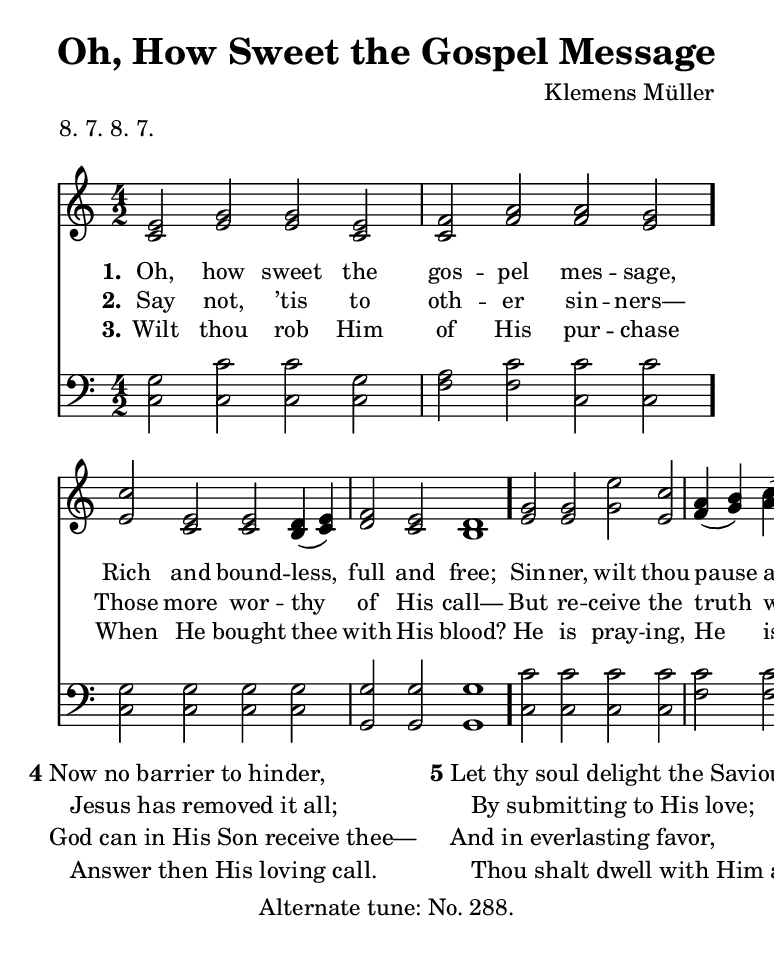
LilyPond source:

\include "common/global.ily"
\paper {
  \include "common/paper.ily"
  ragged-bottom = ##t
  system-count = 2
system-system-spacing.padding = 3
system-system-spacing.basic-distance = 3

}

\header{
  %gospel
  hymnnumber = "97"
  title = "Oh, How Sweet the Gospel Message" % not found at hymnary.org
  tunename = "Halle" % see https://hymnary.org/tune/halle_mueller
  meter = "8. 7. 8. 7."
  poet = ""
  composer = "Klemens Müller" % see https://hymnary.org/tune/halle_mueller
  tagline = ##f
}

% for fermata in MIDI
ta = { \tempo 2=80 }
tb = { \tempo 2=40 }

patternAA = { c2 }
patternAB = { c2 c2 c2 c2 | c4( c4) c4( c4) c2 c2 }

patternBA = { c2 c2 c2 c4( c4) | c2 c2 c1 }
patternBB = { c2 c2 c2 c2 | c2 c2 c1 }

global = {
  \include "common/overrides.ily"
  \override Staff.TimeSignature.style = #'numbered
  \time 4/2
  \override Score.MetronomeMark.transparent = ##t % hide all fermata changes too
  \ta
  \key c \major
  \autoBeamOff
}

notesSoprano = {
\global
\relative c' {

  \changePitch \patternAA { e g g e | f a a g }
  \changePitch \patternBA { c e, e d e | f e d }
  \changePitch \patternAB { g g e' c | a b c a a g }
  \changePitch \patternBB { g b c d | e d c }

  \bar "|."

}
}

notesAlto = {
\global
\relative e' {

  \changePitch \patternAA { c e e c | c f f e }
  \changePitch \patternBA { e c c b c | d c b }
  \changePitch \patternAB { e e g e | f g a f f e }
  \changePitch \patternBB { e f g a | g f e }

}
}

notesTenor = {
\global
\relative a {

  \changePitch \patternAA { g c c g | a c c c }
  \changePitch \patternBB { g g g g | g g g }
  \changePitch \patternAA { c c c c | c c c c }
  \changePitch \patternBB { g g g c | c b g }

}
}

notesBass = {
\global
\relative f {

  \changePitch \patternAA { c c c c | f f c c }
  \changePitch \patternBB { c c c c | g g g }
  \changePitch \patternAA { c c c c | f f c c }
  \changePitch \patternBB { c d e f | g g c, }

}
}

wordsA = \lyricmode {
\set stanza = "1."

Oh, how sweet the gos -- pel mes -- sage, \bar "."
Rich and bound -- less, full and free; \bar "." \eogbreak
Sin -- ner, wilt thou pause and lis -- ten? \bar "."
Je -- sus died, and died for thee. \bar "." \eogbreak

}

wordsB = \lyricmode {
\set stanza = "2."

Say not, ’tis to oth -- er sin -- ners—
Those more wor -- thy of His call—
But re -- ceive the truth with glad -- ness,
Je -- sus died, and died for all.

}

wordsC = \lyricmode {
\set stanza = "3."

Wilt thou rob Him of His pur -- chase
When He bought thee with His blood?
He is pray -- ing, He is plead -- ing,
Be ye rec -- on -- ciled to God.

}

wordsD = \markuplist {

\line { Now no barrier to hinder, }
\line { { \hspace #2 } Jesus has removed it all; }
\line { God can in His Son receive thee—}
\line { { \hspace #2 } Answer then His loving call. }

}

wordsE = \markuplist {

\line { Let thy soul delight the Saviour }
\line { { \hspace #2 } By submitting to His love; }
\line { And in everlasting favor, }
\line { { \hspace #2 } Thou shalt dwell with Him above. }

}

\score {
  \context ChoirStaff <<
    \context Staff = upper <<
      \set Staff.autoBeaming = ##f
      \set ChoirStaff.systemStartDelimiter = #'SystemStartBar
      \set ChoirStaff.printPartCombineTexts = ##f
      \partcombine #'(2 . 11) \notesSoprano \notesAlto
      \context NullVoice = sopranos { \voiceOne << \notesSoprano >> }
      \context Lyrics = one   \lyricsto sopranos \wordsA
      \context Lyrics = two   \lyricsto sopranos \wordsB
      \context Lyrics = three \lyricsto sopranos \wordsC
    >>
    \context Staff = men <<
      \set Staff.autoBeaming = ##f
      \clef bass
      \set ChoirStaff.printPartCombineTexts = ##f
      \partcombine #'(2 . 11) \notesTenor \notesBass
    >>
  >>
  \layout {
    \include "common/layout.ily"
  }
  #(cond ((ly:get-option 'eog-midi-permitted) #{ \midi{
    \include "common/midi.ily"
  } #}))
}

\markup { \vcenter \column {
  \vspace #0.5 % not enough space for \vspace #1
  \fontsize #0.3 \fill-line {
    \null
    \line{ \bold 4 \column { \wordsD } }
    \null
    \line{ \bold 5 \column { \wordsE } }
    \null
  }
  \vspace #0.5 % not enough space for \vspace #1
  \fill-line { \line { Alternate tune: No. 288. } }
} }

\version "2.19.49"  % necessary for upgrading to future LilyPond versions.

% vi:set et ts=2 sw=2 ai nocindent syntax=lilypond:
